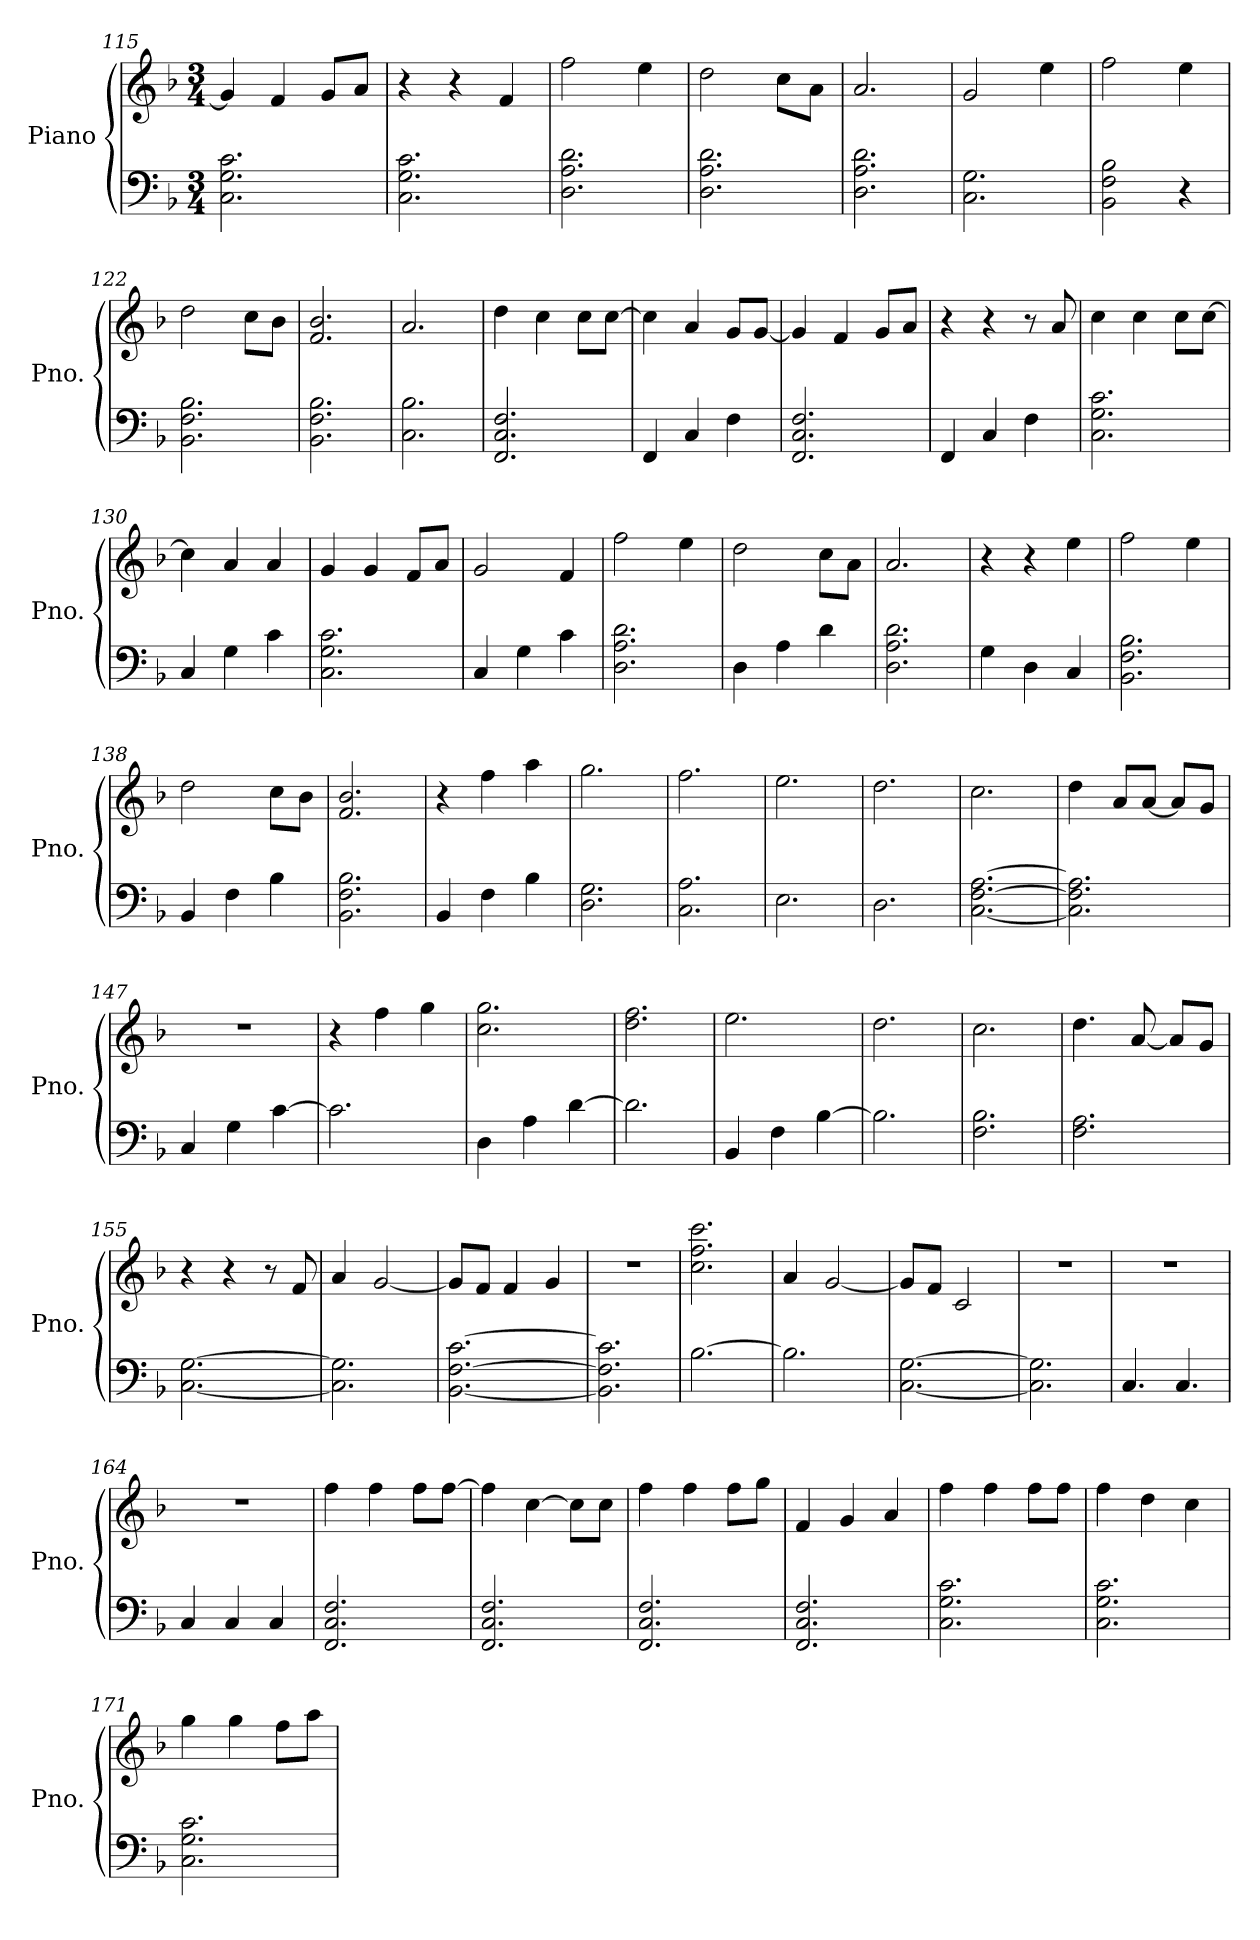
**kern	**kern
*part1	*part1
*staff2	*staff1
*I"Piano	*
*I'Pno.	*
*clefF4	*clefG2
*k[b-]	*k[b-]
*M3/4	*M3/4
=115	=115
2.C\ 2.G\ 2.c\	4g/]
.	4f/
.	8g/L
.	8a/J
=116	=116
2.C\ 2.G\ 2.c\	4r
.	4r
.	4f/
=117	=117
2.D\ 2.A\ 2.d\	2ff\
.	4ee\
=118	=118
2.D\ 2.A\ 2.d\	2dd\
.	8cc\L
.	8a\J
=119	=119
2.D\ 2.A\ 2.d\	2.a/
=120	=120
2.C\ 2.G\	2g/
.	4ee\
=121	=121
2BB-\ 2F\ 2B-\	2ff\
4r	4ee\
=122	=122
2.BB-\ 2.F\ 2.B-\	2dd\
.	8cc\L
.	8b-\J
=123	=123
2.BB-\ 2.F\ 2.B-\	2.f/ 2.b-/
=124	=124
2.C\ 2.B-\	2.a/
!!LO:LB:g=z
=125	=125
2.FF/ 2.C/ 2.F/	4dd\
.	4cc\
.	8cc\L
.	[8cc\J
=126	=126
4FF/	4cc\]
4C/	4a/
4F\	8g/L
.	[8g/J
=127	=127
2.FF/ 2.C/ 2.F/	4g/]
.	4f/
.	8g/L
.	8a/J
=128	=128
4FF/	4r
4C/	4r
4F\	8r
.	8a/
=129	=129
2.C\ 2.G\ 2.c\	4cc\
.	4cc\
.	8cc\L
.	[8cc\J
=130	=130
4C/	4cc\]
4G\	4a/
4c\	4a/
=131	=131
2.C\ 2.G\ 2.c\	4g/
.	4g/
.	8f/L
.	8a/J
=132	=132
4C/	2g/
4G\	.
4c\	4f/
=133	=133
2.D\ 2.A\ 2.d\	2ff\
.	4ee\
!!LO:LB:g=z
=134	=134
4D\	2dd\
4A\	.
4d\	8cc\L
.	8a\J
=135	=135
2.D\ 2.A\ 2.d\	2.a/
=136	=136
4G\	4r
4D\	4r
4C/	4ee\
=137	=137
2.BB-\ 2.F\ 2.B-\	2ff\
.	4ee\
=138	=138
4BB-/	2dd\
4F\	.
4B-\	8cc\L
.	8b-\J
=139	=139
2.BB-\ 2.F\ 2.B-\	2.f/ 2.b-/
=140	=140
4BB-/	4r
4F\	4ff\
4B-\	4aa\
=141	=141
2.D\ 2.G\	2.gg\
=142	=142
2.C\ 2.A\	2.ff\
=143	=143
2.E\	2.ee\
=144	=144
2.D\	2.dd\
=145	=145
[2.C\ [2.F\ [2.A\	2.cc\
!!LO:LB:g=z
=146	=146
2.C\] 2.F\] 2.A\]	4dd\
.	8a/L
.	[8a/J
.	8a/L]
.	8g/J
=147	=147
4C/	2.r
4G\	.
[4c\	.
=148	=148
2.c\]	4r
.	4ff\
.	4gg\
=149	=149
4D\	2.cc\ 2.gg\
4A\	.
[4d\	.
=150	=150
2.d\]	2.dd\ 2.ff\
=151	=151
4BB-/	2.ee\
4F\	.
[4B-\	.
=152	=152
2.B-\]	2.dd\
=153	=153
2.F\ 2.B-\	2.cc\
=154	=154
2.F\ 2.A\	4.dd\
.	[8a/
.	8a/L]
.	8g/J
=155	=155
[2.C\ [2.G\	4r
.	4r
.	8r
.	8f/
=156	=156
2.C\] 2.G\]	4a/
.	[2g/
!!LO:PB:g=z
=157	=157
[2.BB-\ [2.F\ [2.c\	8g/L]
.	8f/J
.	4f/
.	4g/
=158	=158
2.BB-\] 2.F\] 2.c\]	2.r
=159	=159
[2.B-\	2.cc\ 2.ff\ 2.ccc\
=160	=160
2.B-\]	4a/
.	[2g/
=161	=161
[2.C\ [2.G\	8g/L]
.	8f/J
.	2c/
=162	=162
2.C\] 2.G\]	2.r
=163	=163
4.C/	2.r
4.C/	.
=164	=164
4C/	2.r
4C/	.
4C/	.
=165	=165
2.FF/ 2.C/ 2.F/	4ff\
.	4ff\
.	8ff\L
.	[8ff\J
=166	=166
2.FF/ 2.C/ 2.F/	4ff\]
.	[4cc\
.	8cc\L]
.	8cc\J
=167	=167
2.FF/ 2.C/ 2.F/	4ff\
.	4ff\
.	8ff\L
.	8gg\J
!!LO:LB:g=z
=168	=168
2.FF/ 2.C/ 2.F/	4f/
.	4g/
.	4a/
=169	=169
2.C\ 2.G\ 2.c\	4ff\
.	4ff\
.	8ff\L
.	8ff\J
=170	=170
2.C\ 2.G\ 2.c\	4ff\
.	4dd\
.	4cc\
=171	=171
2.C\ 2.G\ 2.c\	4gg\
.	4gg\
.	8ff\L
.	8aa\J
=	=
*-	*-
